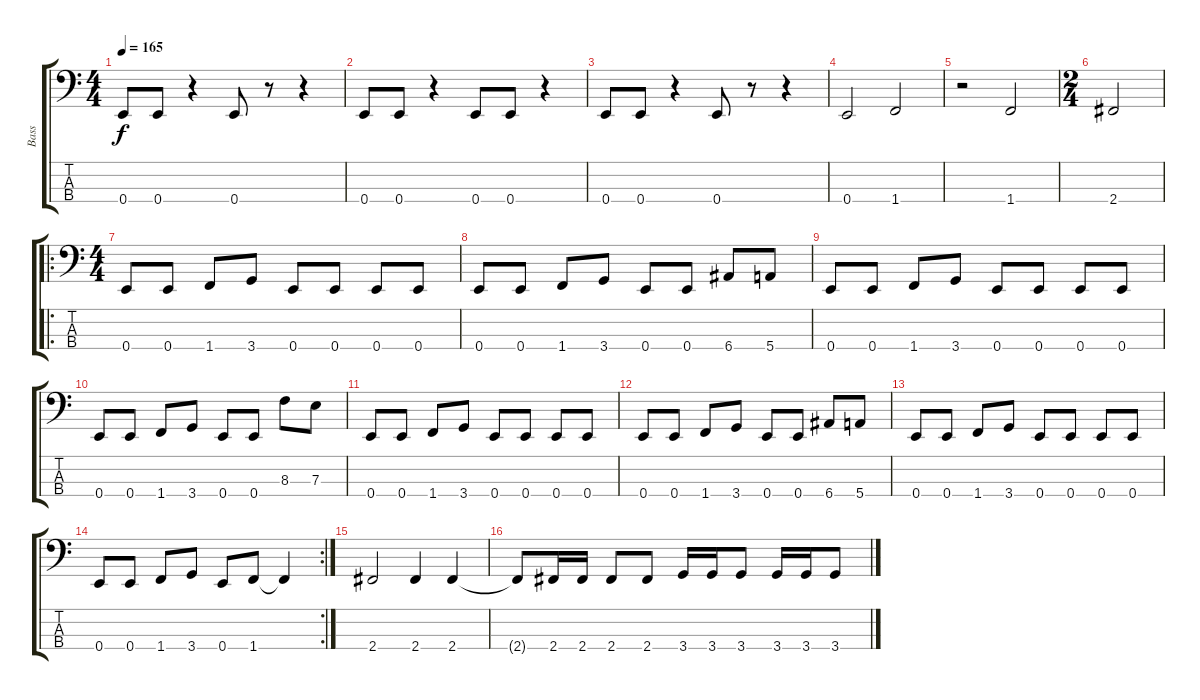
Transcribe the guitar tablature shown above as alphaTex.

\track ("Bass" "Bass") {instrument slapbass1}
\staff {score tabs}
\tuning (G2 D2 A1 E1) {hide}
\ts (4 4)
\tempo 165
\clef f4
\ks c
0.4.8{dy f} 0.4.8 r.4 0.4.8 r.8 r.4 |
0.4.8 0.4.8 r.4 0.4.8 0.4.8 r.4 |
0.4.8 0.4.8 r.4 0.4.8 r.8 r.4 |
0.4.2 1.4.2 |
r.2 1.4.2 |
\ts (2 4)
2.4.2 |
\ro
\ts (4 4)
0.4.8 0.4.8 1.4.8 3.4.8 0.4.8 0.4.8 0.4.8 0.4.8 |
0.4.8 0.4.8 1.4.8 3.4.8 0.4.8 0.4.8 6.4.8 5.4.8 |
0.4.8 0.4.8 1.4.8 3.4.8 0.4.8 0.4.8 0.4.8 0.4.8 |
0.4.8 0.4.8 1.4.8 3.4.8 0.4.8 0.4.8 8.3.8 7.3.8 |
0.4.8 0.4.8 1.4.8 3.4.8 0.4.8 0.4.8 0.4.8 0.4.8 |
0.4.8 0.4.8 1.4.8 3.4.8 0.4.8 0.4.8 6.4.8 5.4.8 |
0.4.8 0.4.8 1.4.8 3.4.8 0.4.8 0.4.8 0.4.8 0.4.8 |
\rc 2
0.4.8 0.4.8 1.4.8 3.4.8 0.4.8 1.4.8 1.4{t}.4 |
2.4.2 2.4.4 2.4.4 |
2.4{t}.8 2.4.16 2.4.16 2.4.8 2.4.8 3.4.16 3.4.16 3.4.8 3.4.16 3.4.16 3.4.8
